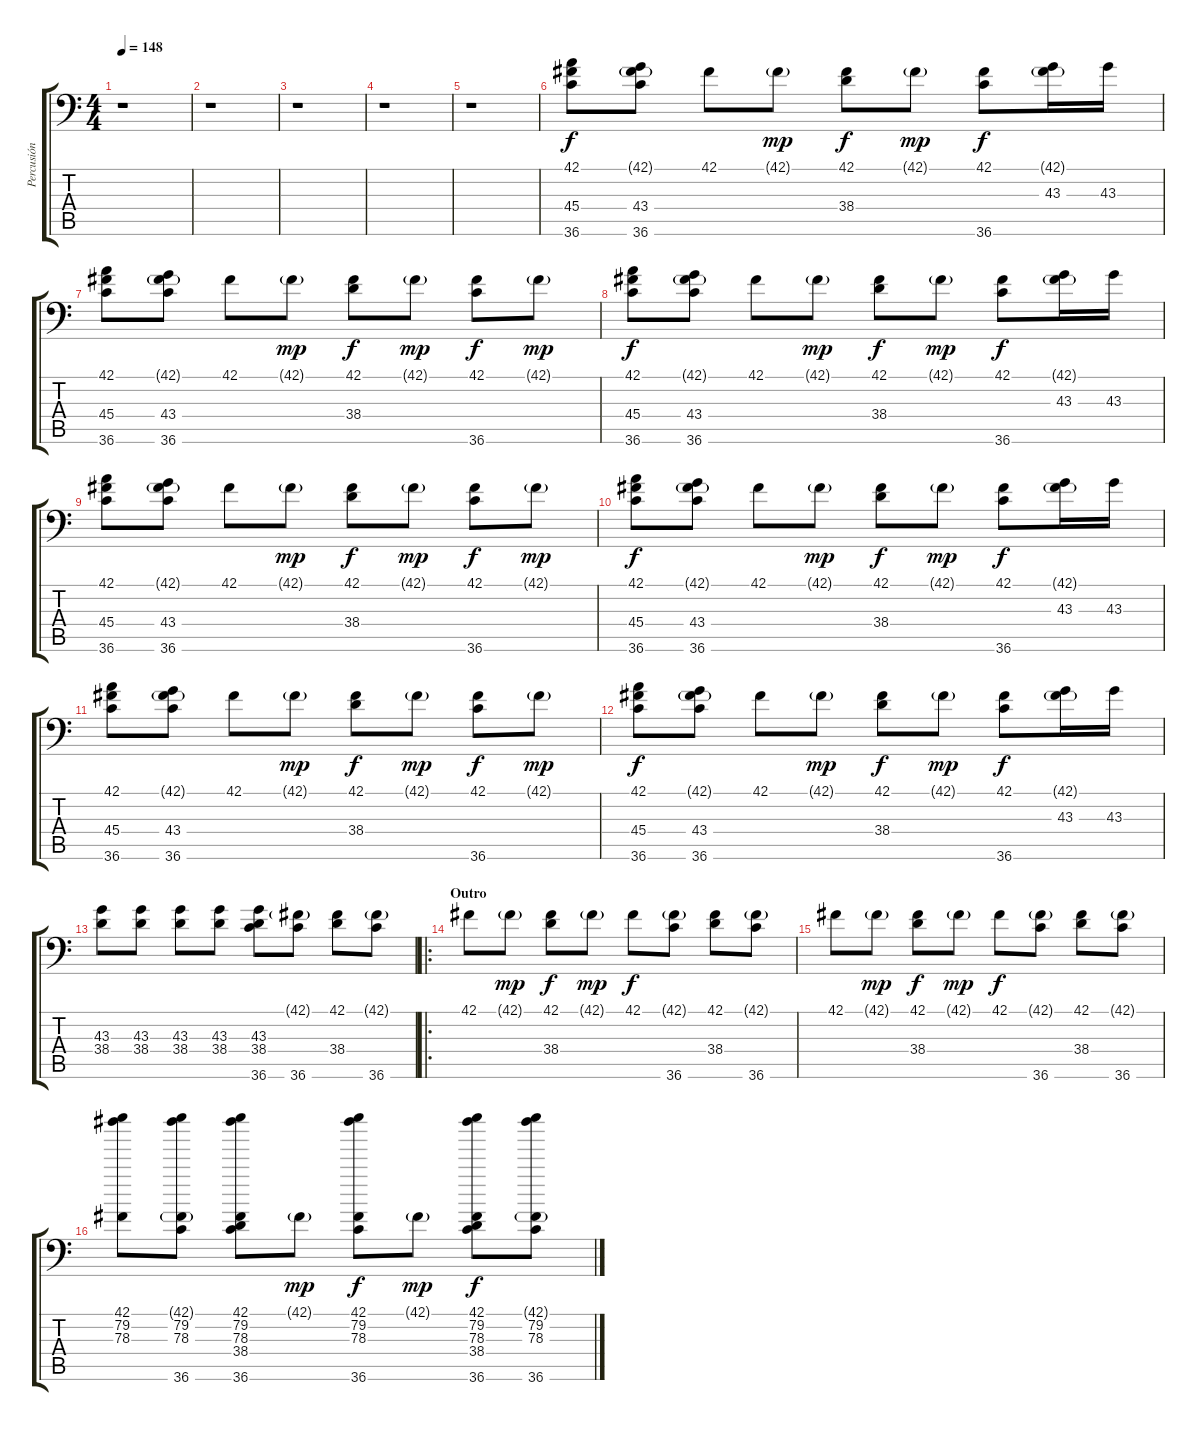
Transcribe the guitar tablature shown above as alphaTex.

\track ("Percusión" "Percusión") {instrument acousticgrandpiano}
\staff {score tabs}
\tuning (C-1 C-1 C-1 C-1 C-1 C-1) {hide}
\ts (4 4)
\tempo 148
\clef f4
\ks c
r.1{dy f} |
r.1 |
r.1 |
r.1 |
r.1 |
(42.1 45.4 36.6).8 (42.1{g} 43.4 36.6).8 42.1.8 42.1{g}.8{dy mp} (42.1 38.4).8{dy f} 42.1{g}.8{dy mp} (42.1 36.6).8{dy f} (42.1{g} 43.3).16 43.3.16 |
(42.1 45.4 36.6).8 (42.1{g} 43.4 36.6).8 42.1.8 42.1{g}.8{dy mp} (42.1 38.4).8{dy f} 42.1{g}.8{dy mp} (42.1 36.6).8{dy f} 42.1{g}.8{dy mp} |
(42.1 45.4 36.6).8{dy f} (42.1{g} 43.4 36.6).8 42.1.8 42.1{g}.8{dy mp} (42.1 38.4).8{dy f} 42.1{g}.8{dy mp} (42.1 36.6).8{dy f} (42.1{g} 43.3).16 43.3.16 |
(42.1 45.4 36.6).8 (42.1{g} 43.4 36.6).8 42.1.8 42.1{g}.8{dy mp} (42.1 38.4).8{dy f} 42.1{g}.8{dy mp} (42.1 36.6).8{dy f} 42.1{g}.8{dy mp} |
(42.1 45.4 36.6).8{dy f} (42.1{g} 43.4 36.6).8 42.1.8 42.1{g}.8{dy mp} (42.1 38.4).8{dy f} 42.1{g}.8{dy mp} (42.1 36.6).8{dy f} (42.1{g} 43.3).16 43.3.16 |
(42.1 45.4 36.6).8 (42.1{g} 43.4 36.6).8 42.1.8 42.1{g}.8{dy mp} (42.1 38.4).8{dy f} 42.1{g}.8{dy mp} (42.1 36.6).8{dy f} 42.1{g}.8{dy mp} |
(42.1 45.4 36.6).8{dy f} (42.1{g} 43.4 36.6).8 42.1.8 42.1{g}.8{dy mp} (42.1 38.4).8{dy f} 42.1{g}.8{dy mp} (42.1 36.6).8{dy f} (42.1{g} 43.3).16 43.3.16 |
(43.3 38.4).8 (43.3 38.4).8 (43.3 38.4).8 (43.3 38.4).8 (43.3 38.4 36.6).8 (42.1{g} 36.6).8 (42.1 38.4).8 (42.1{g} 36.6).8 |
\ro
\section ("" "Outro")
42.1.8 42.1{g}.8{dy mp} (42.1 38.4).8{dy f} 42.1{g}.8{dy mp} 42.1.8{dy f} (42.1{g} 36.6).8 (42.1 38.4).8 (42.1{g} 36.6).8 |
42.1.8 42.1{g}.8{dy mp} (42.1 38.4).8{dy f} 42.1{g}.8{dy mp} 42.1.8{dy f} (42.1{g} 36.6).8 (42.1 38.4).8 (42.1{g} 36.6).8 |
(42.1 79.2 78.3).8 (42.1{g} 79.2 78.3 36.6).8 (42.1 79.2 78.3 38.4 36.6).8 42.1{g}.8{dy mp} (42.1 79.2 78.3 36.6).8{dy f} 42.1{g}.8{dy mp} (42.1 79.2 78.3 38.4 36.6).8{dy f} (42.1{g} 79.2 78.3 36.6).8
